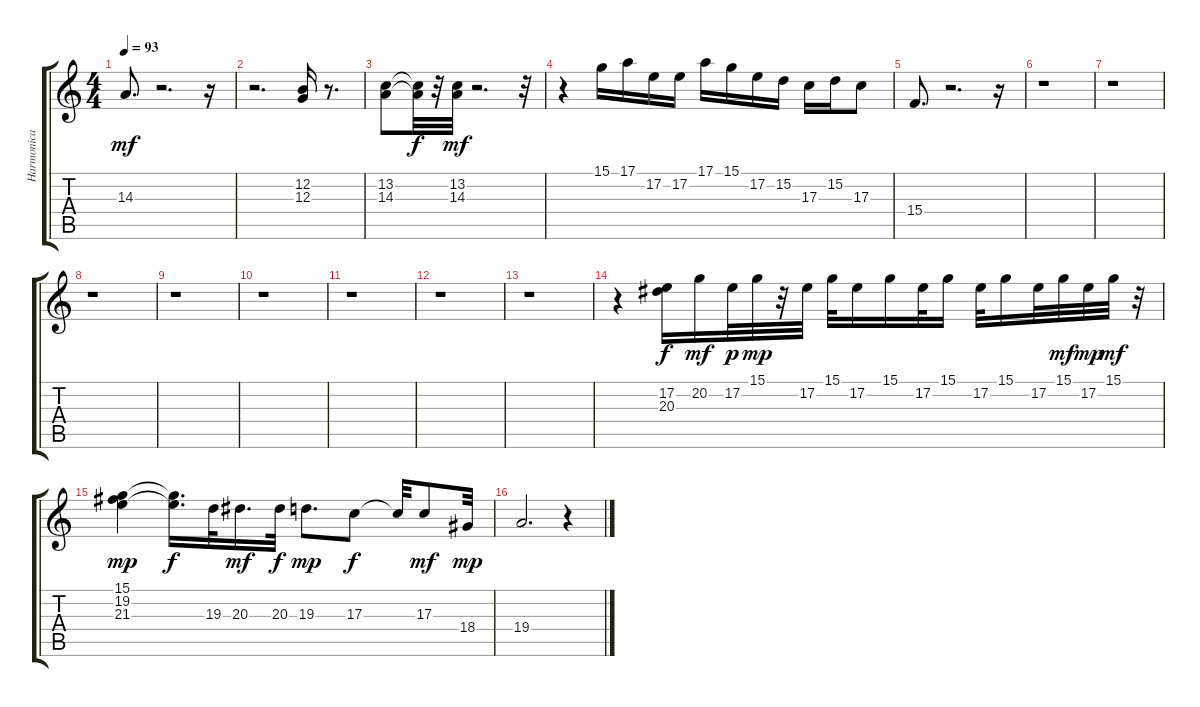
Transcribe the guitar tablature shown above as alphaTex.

\track ("Harmonica" "Harmonica") {instrument harmonica}
\staff {score tabs}
\tuning (E4 B3 G3 D3 A2 E2) {hide}
\ts (4 4)
\tempo 93
\clef g2
\ks c
14.3.8{d dy mf} r.2{d} r.16 |
r.2{d} (12.2 12.3).16 r.8{d} |
(13.2 14.3).8 (13.2{t} 14.3{t}).32{dy f} r.32 (13.2 14.3).32{dy mf} r.2{d} r.32 |
r.4 15.1.16 17.1.16 17.2.16 17.2.16 17.1.16 15.1.16 17.2.16 15.2.16 17.3.16 15.2.16 17.3.8 |
15.4.8{d} r.2{d} r.16 |
r.1 |
r.1 |
r.1 |
r.1 |
r.1 |
r.1 |
r.1 |
r.1 |
r.4 (17.2 20.3).16{dy f} 20.2.16{dy mf} 17.2.32{dy p} 15.1.32{dy mp} r.32 17.2.32 15.1.32 17.2.16 15.1.16 17.2.32 15.1.16 17.2.32 15.1.16 17.2.32 15.1.32{dy mf} 17.2.32{dy mp} 15.1.32{dy mf} r.32 |
(15.1 19.2 21.3).4{dy mp} (15.1{t} 21.3{t}).16{d dy f} 19.3.32 20.3.16{d dy mf} 20.3.32{dy f} 19.3.8{d dy mp} 17.3.8{dy f} 17.3{t}.32 17.3.8{dy mf} 18.4.32{dy mp} |
19.4.2{d} r.4
